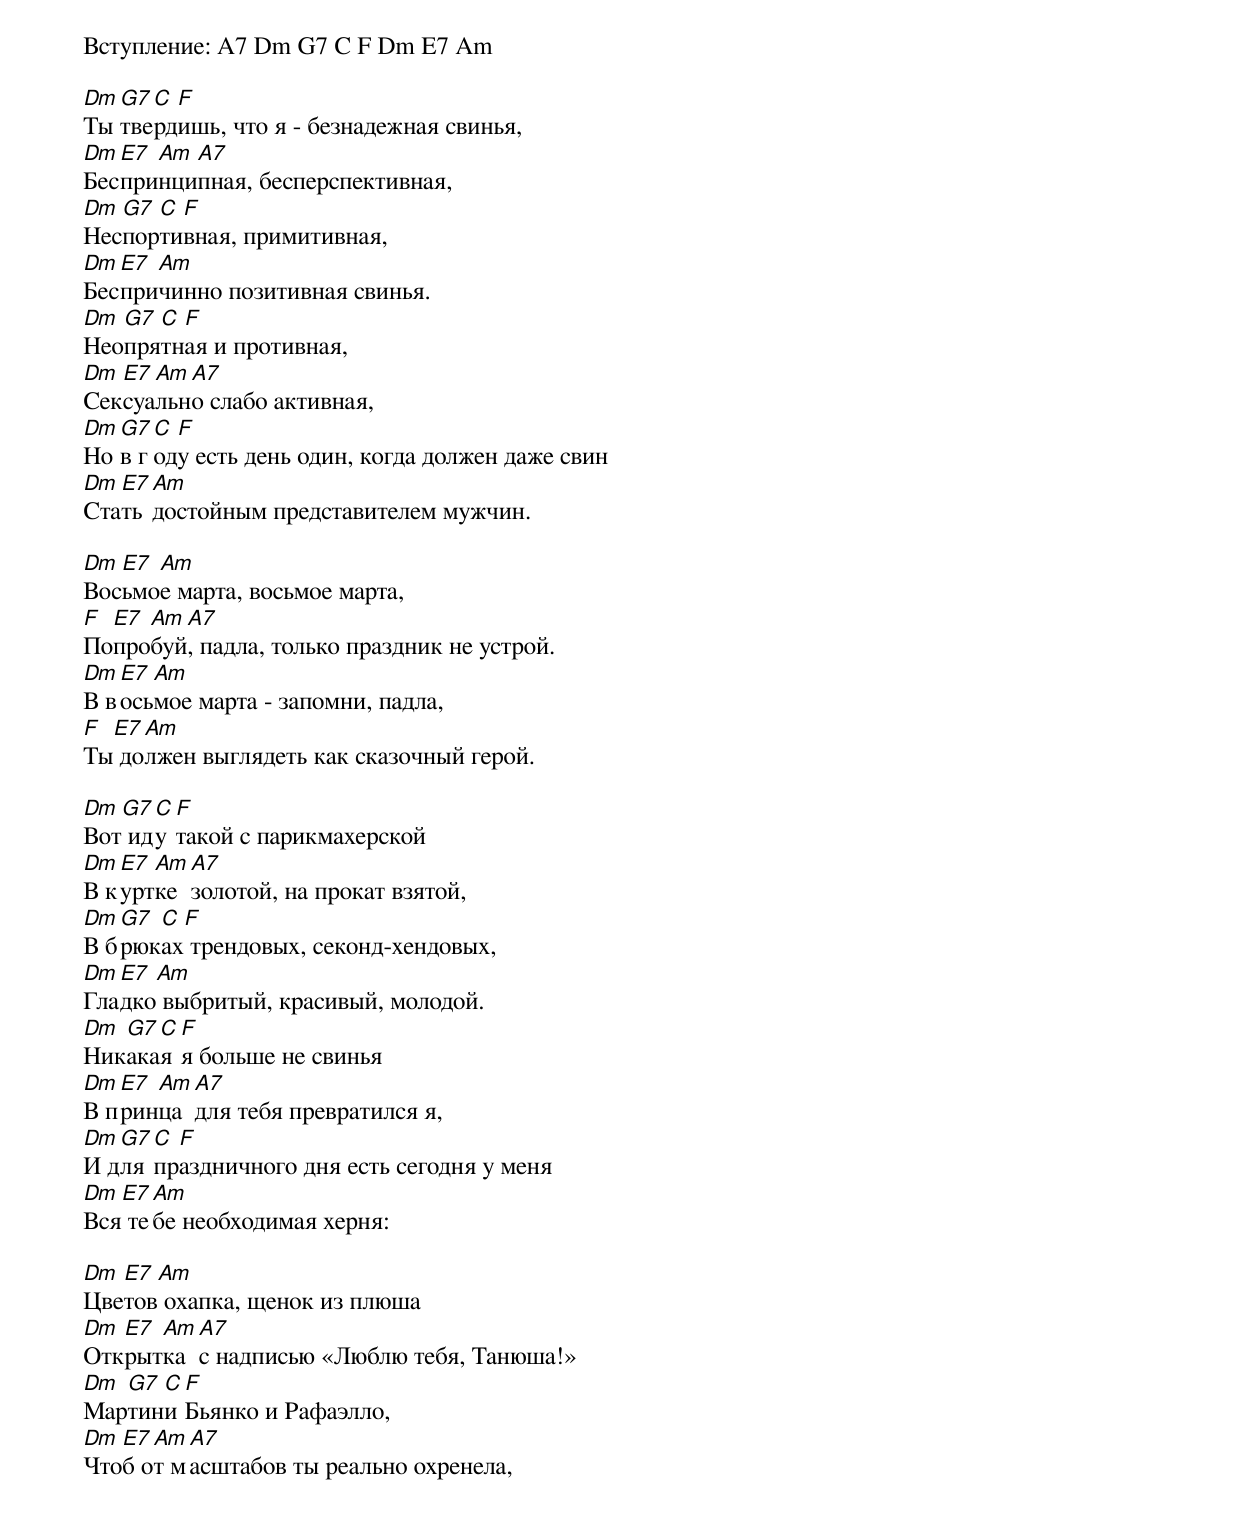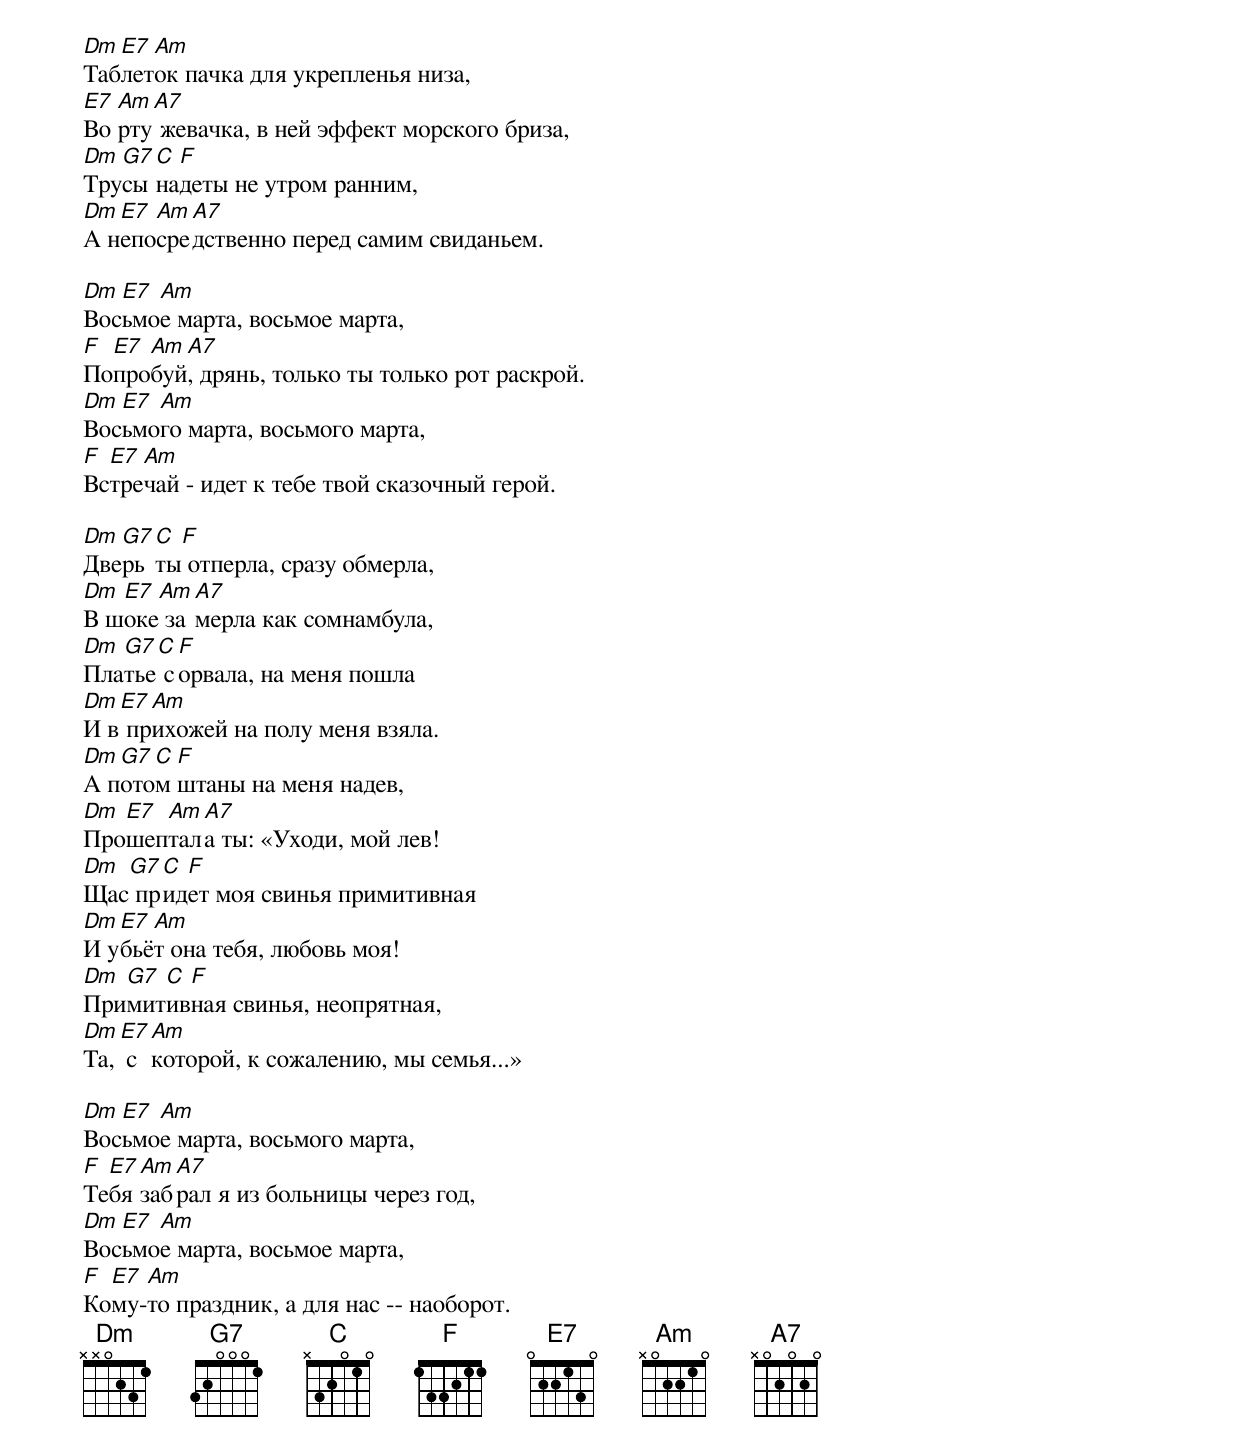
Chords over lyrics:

Вступление: A7 Dm G7 C F Dm E7 Am

Dm G7 C F
Ты твердишь, что я - безнадежная свинья,
Dm E7 Am A7
Беспринципная, бесперспективная,
Dm G7 C F
Неспортивная, примитивная,
Dm E7 Am
Беспричинно позитивная свинья.
Dm G7 C F
Неопрятная и противная,
Dm E7 Am A7
Сексуально слабо активная,
Dm G7 C F
Но в году есть день один, когда должен даже свин
Dm E7 Am
Стать достойным представителем мужчин.

Dm E7 Am
Восьмое марта, восьмое марта,
F E7 Am A7
Попробуй, падла, только праздник не устрой.
Dm E7 Am
В восьмое марта - запомни, падла,
F E7 Am
Ты должен выглядеть как сказочный герой.

Dm G7 C F
Вот иду такой с парикмахерской
Dm E7 Am A7
В куртке золотой, на прокат взятой,
Dm G7 C F
В брюках трендовых, секонд-хендовых,
Dm E7 Am
Гладко выбритый, красивый, молодой.
Dm G7 C F
Никакая я больше не свинья
Dm E7 Am A7
В принца для тебя превратился я,
Dm G7 C F
И для праздничного дня есть сегодня у меня
Dm E7 Am
Вся тебе необходимая херня:

Dm E7 Am
Цветов охапка, щенок из плюша
Dm E7 Am A7
Открытка с надписью «Люблю тебя, Танюша!»
Dm G7 C F
Мартини Бьянко и Рафаэлло,
Dm E7 Am A7
Чтоб от масштабов ты реально охренела,
Dm E7 Am
Таблеток пачка для укрепленья низа,
E7 Am A7
Во рту жевачка, в ней эффект морского бриза,
Dm G7 C F
Трусы надеты не утром ранним,
Dm E7 Am A7
А непосредственно перед самим свиданьем.

Dm E7 Am
Восьмое марта, восьмое марта,
F E7 Am A7
Попробуй, дрянь, только ты только рот раскрой.
Dm E7 Am
Восьмого марта, восьмого марта,
F E7 Am
Встречай - идет к тебе твой сказочный герой.

Dm G7 C F
Дверь ты отперла, сразу обмерла,
Dm E7 Am A7
В шоке замерла как сомнамбула,
Dm G7 C F
Платье сорвала, на меня пошла
Dm E7 Am
И в прихожей на полу меня взяла.
Dm G7 C F
А потом штаны на меня надев,
Dm E7 Am A7
Прошептала ты: «Уходи, мой лев!
Dm G7 C F
Щас придет моя свинья примитивная
Dm E7 Am
И убьёт она тебя, любовь моя!
Dm G7 C F
Примитивная свинья, неопрятная,
Dm E7 Am
Та, с которой, к сожалению, мы семья...»

Dm E7 Am
Восьмое марта, восьмого марта,
F E7 Am A7
Тебя забрал я из больницы через год,
Dm E7 Am
Восьмое марта, восьмое марта,
F E7 Am
Кому-то праздник, а для нас -- наоборот.
